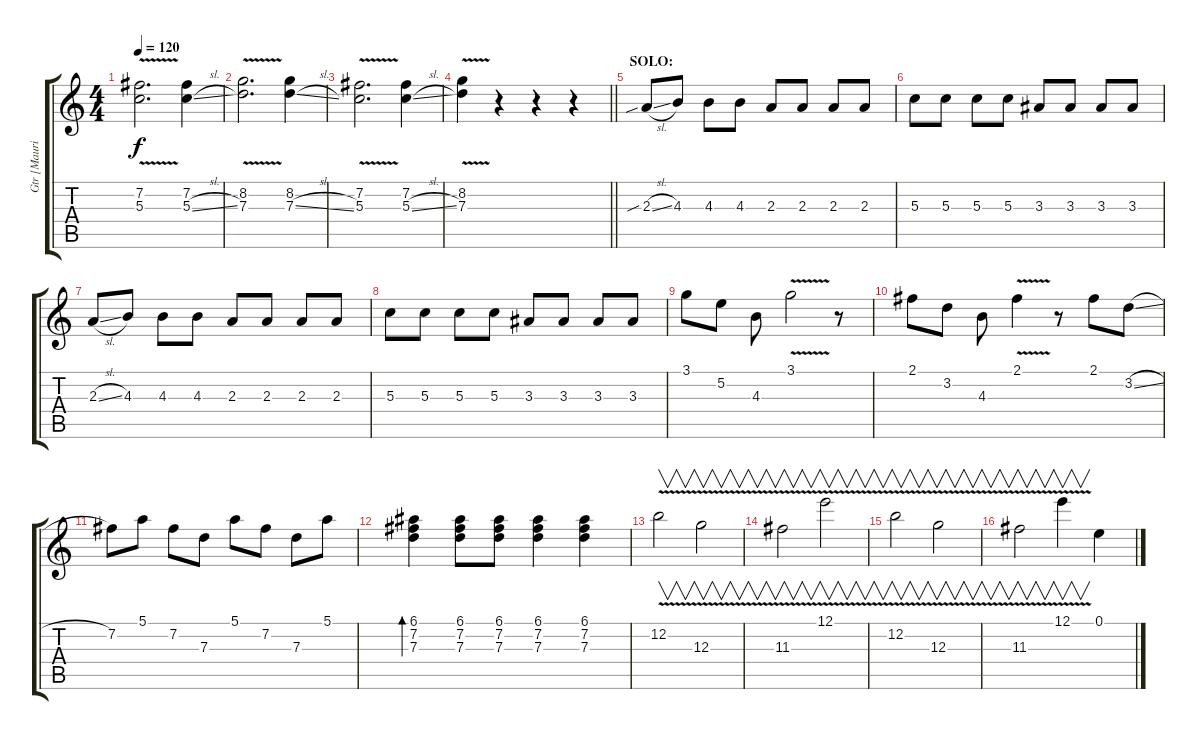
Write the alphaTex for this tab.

\track ("Gtr [Mauricio Durán]" "Gtr [Mauri") {instrument electricguitarjazz}
\staff {score tabs}
\tuning (E4 B3 G3 D3 A2 E2) {hide}
\ts (4 4)
\tempo 120
\clef g2
\ks c
(7.2{v} 5.3).2{d dy f} (7.2 5.3{sl}).4 |
(8.2{v} 7.3).2{d} (8.2 7.3{sl}).4 |
(7.2{v} 5.3).2{d} (7.2 5.3{sl}).4 |
\barLineRight lightlight
(8.2{v} 7.3).4 r.4 r.4 r.4 |
\section ("" "SOLO:")
2.3{sib sl}.8 4.3.8 4.3.8 4.3.8 2.3.8 2.3.8 2.3.8 2.3.8 |
5.3.8 5.3.8 5.3.8 5.3.8 3.3.8 3.3.8 3.3.8 3.3.8 |
2.3{sl}.8 4.3.8 4.3.8 4.3.8 2.3.8 2.3.8 2.3.8 2.3.8 |
5.3.8 5.3.8 5.3.8 5.3.8 3.3.8 3.3.8 3.3.8 3.3.8 |
3.1.8 5.2.8 4.3.8 3.1{v}.2 r.8 |
2.1.8 3.2.8 4.3.8 2.1{v}.4 r.8 2.1.8 3.2{sl}.8 |
7.2.8 5.1.8 7.2.8 7.3.8 5.1.8 7.2.8 7.3.8 5.1.8 |
(6.1 7.2 7.3).4{bd 60} (6.1 7.2 7.3).8 (6.1 7.2 7.3).8 (6.1 7.2 7.3).4 (6.1 7.2 7.3).4 |
12.2{v}.2{v} 12.3{v}.2{v} |
11.3{v}.2{v} 12.1{v}.2{v} |
12.2{v}.2{v} 12.3{v}.2{v} |
11.3{v}.2{v} 12.1{v}.4{v} 0.1{sl}.4
